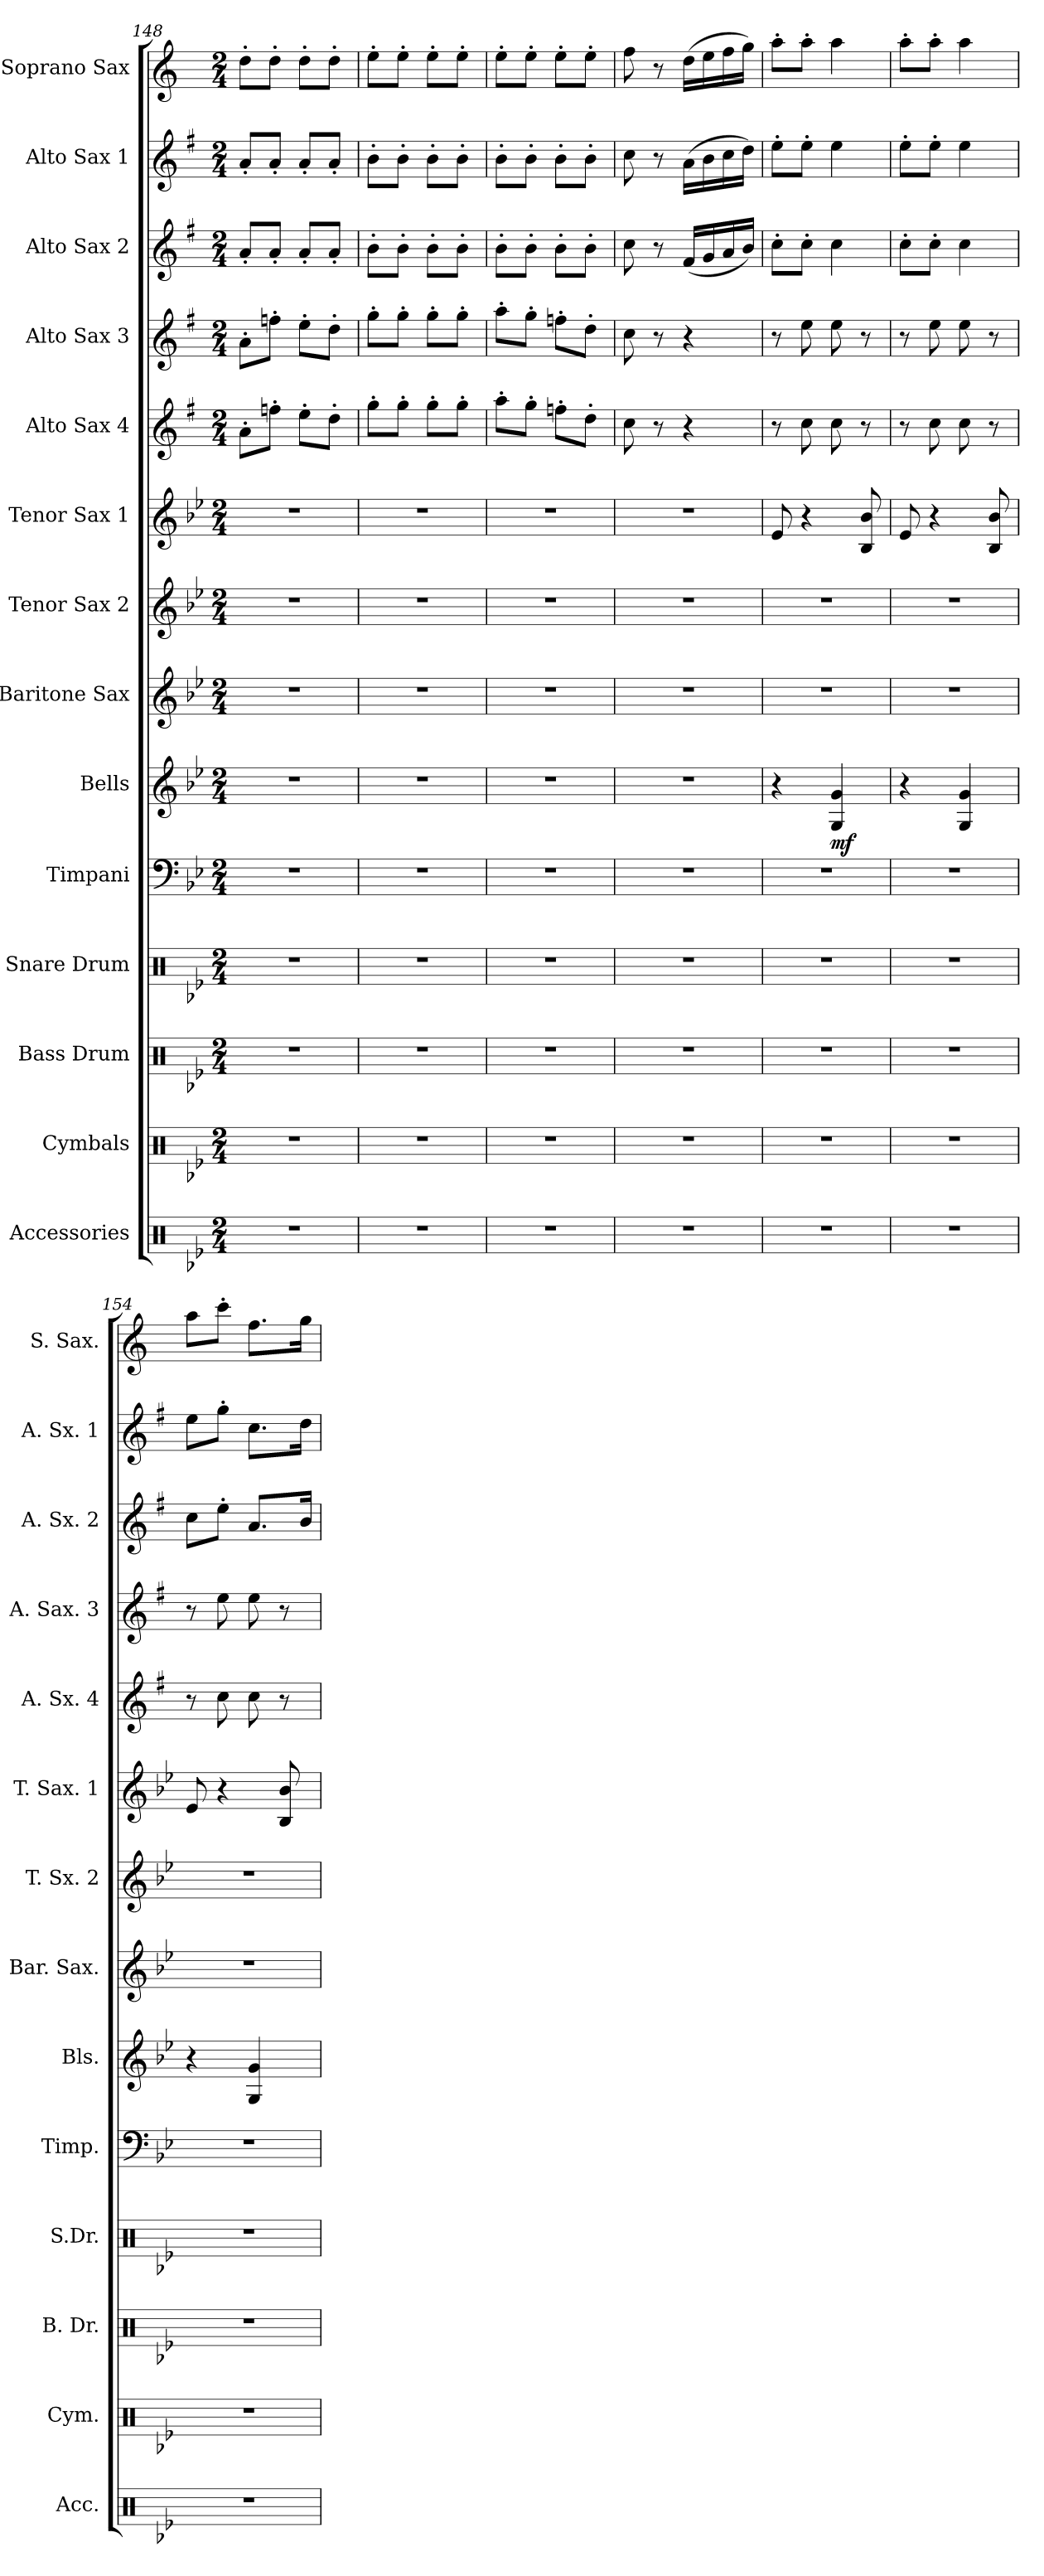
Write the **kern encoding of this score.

**kern	**kern	**kern	**kern	**kern	**kern	**dynam	**kern	**kern	**kern	**kern	**kern	**kern	**kern	**kern
*part14	*part13	*part12	*part11	*part10	*part9	*part9	*part8	*part7	*part6	*part5	*part4	*part3	*part2	*part1
*staff14	*staff13	*staff12	*staff11	*staff10	*staff9	*staff9	*staff8	*staff7	*staff6	*staff5	*staff4	*staff3	*staff2	*staff1
*I"Accessories	*I"Cymbals	*I"Bass Drum	*I"Snare Drum	*I"Timpani	*I"Bells	*	*I"Baritone Sax	*I"Tenor Sax 2	*I"Tenor Sax 1	*I"Alto Sax 4	*I"Alto Sax  3	*I"Alto Sax 2	*I"Alto Sax 1	*I"Soprano Sax
*I'Acc.	*I'Cym.	*I'B. Dr.	*I'S.Dr.	*I'Timp.	*I'Bls.	*	*I'Bar. Sax.	*I'T. Sx. 2	*I'T. Sax. 1	*I'A. Sx. 4	*I'A. Sax. 3	*I'A. Sx. 2	*I'A. Sx. 1	*I'S. Sax.
*clefX	*clefX	*clefX	*clefX	*clefF4	*clefG2	*	*clefG2	*clefG2	*clefG2	*clefG2	*clefG2	*clefG2	*clefG2	*clefG2
*	*	*	*	*	*ITrd-14c-24	*	*ITrd12c21	*ITrd8c14	*ITrd8c14	*ITrd5c9	*ITrd5c9	*ITrd5c9	*ITrd5c9	*ITrd1c2
*k[b-e-]	*k[b-e-]	*k[b-e-]	*k[b-e-]	*k[b-e-]	*k[b-e-]	*	*k[b-e-]	*k[b-e-]	*k[b-e-]	*k[b-e-]	*k[b-e-]	*k[b-e-]	*k[b-e-]	*k[b-e-]
*B-:	*B-:	*B-:	*B-:	*B-:	*B-:	*	*B-:	*B-:	*B-:	*B-:	*B-:	*B-:	*B-:	*B-:
*M2/4	*M2/4	*M2/4	*M2/4	*M2/4	*M2/4	*	*M2/4	*M2/4	*M2/4	*M2/4	*M2/4	*M2/4	*M2/4	*M2/4
=148	=148	=148	=148	=148	=148	=148	=148	=148	=148	=148	=148	=148	=148	=148
2r	2r	2r	2r	2r	2r	.	2r	2r	2r	8c'\L	8c'\L	8c'/L	8c'/L	8cc'\L
.	.	.	.	.	.	.	.	.	.	8a-X'\J	8a-X'\J	8c'/J	8c'/J	8cc'\J
.	.	.	.	.	.	.	.	.	.	8g'\L	8g'\L	8c'/L	8c'/L	8cc'\L
.	.	.	.	.	.	.	.	.	.	8f'\J	8f'\J	8c'/J	8c'/J	8cc'\J
=149	=149	=149	=149	=149	=149	=149	=149	=149	=149	=149	=149	=149	=149	=149
2r	2r	2r	2r	2r	2r	.	2r	2r	2r	8b-'\L	8b-'\L	8d'\L	8d'\L	8dd'\L
.	.	.	.	.	.	.	.	.	.	8b-'\J	8b-'\J	8d'\J	8d'\J	8dd'\J
.	.	.	.	.	.	.	.	.	.	8b-'\L	8b-'\L	8d'\L	8d'\L	8dd'\L
.	.	.	.	.	.	.	.	.	.	8b-'\J	8b-'\J	8d'\J	8d'\J	8dd'\J
=150	=150	=150	=150	=150	=150	=150	=150	=150	=150	=150	=150	=150	=150	=150
2r	2r	2r	2r	2r	2r	.	2r	2r	2r	8cc'\L	8cc'\L	8d'\L	8d'\L	8dd'\L
.	.	.	.	.	.	.	.	.	.	8b-'\J	8b-'\J	8d'\J	8d'\J	8dd'\J
.	.	.	.	.	.	.	.	.	.	8a-X'\L	8a-X'\L	8d'\L	8d'\L	8dd'\L
.	.	.	.	.	.	.	.	.	.	8f'\J	8f'\J	8d'\J	8d'\J	8dd'\J
=151	=151	=151	=151	=151	=151	=151	=151	=151	=151	=151	=151	=151	=151	=151
2r	2r	2r	2r	2r	2r	.	2r	2r	2r	8e-\	8e-\	8e-\	8e-\	8ee-\
.	.	.	.	.	.	.	.	.	.	8r	8r	8r	8r	8r
.	.	.	.	.	.	.	.	.	.	4r	4r	(16A/LL	(>16c\LL	(>16cc\LL
.	.	.	.	.	.	.	.	.	.	.	.	16B-/	16d\	16dd\
.	.	.	.	.	.	.	.	.	.	.	.	16c/	16e-\	16ee-\
.	.	.	.	.	.	.	.	.	.	.	.	16d/JJ)	16f\JJ)	16ff\JJ)
=152	=152	=152	=152	=152	=152	=152	=152	=152	=152	=152	=152	=152	=152	=152
2r	2r	2r	2r	2r	4r	.	2r	2r	8E-/	8r	8r	8e-'\L	8g'\L	8gg'\L
.	.	.	.	.	.	.	.	.	4r	8e-\	8g\	8e-'\J	8g'\J	8gg'\J
!	!	!	!	!	!	!LO:DY:b	!	!	!	!	!	!	!	!
.	.	.	.	.	4gg/ 4ggg/	mf	.	.	.	8e-\	8g\	4e-\	4g\	4gg\
.	.	.	.	.	.	.	.	.	8BB-/ 8B-/	8r	8r	.	.	.
=153	=153	=153	=153	=153	=153	=153	=153	=153	=153	=153	=153	=153	=153	=153
2r	2r	2r	2r	2r	4r	.	2r	2r	8E-/	8r	8r	8e-'\L	8g'\L	8gg'\L
.	.	.	.	.	.	.	.	.	4r	8e-\	8g\	8e-'\J	8g'\J	8gg'\J
.	.	.	.	.	4gg/ 4ggg/	.	.	.	.	8e-\	8g\	4e-\	4g\	4gg\
.	.	.	.	.	.	.	.	.	8BB-/ 8B-/	8r	8r	.	.	.
!!LO:PB:g=z
=154	=154	=154	=154	=154	=154	=154	=154	=154	=154	=154	=154	=154	=154	=154
2r	2r	2r	2r	2r	4r	.	2r	2r	8E-/	8r	8r	8e-\L	8g\L	8gg\L
.	.	.	.	.	.	.	.	.	4r	8e-\	8g\	8g'\J	8b-'\J	8bb-'\J
.	.	.	.	.	4gg/ 4ggg/	.	.	.	.	8e-\	8g\	8.c/L	8.e-\L	8.ee-\L
.	.	.	.	.	.	.	.	.	8BB-/ 8B-/	8r	8r	.	.	.
.	.	.	.	.	.	.	.	.	.	.	.	16d/Jk	16f\Jk	16ff\Jk
=	=	=	=	=	=	=	=	=	=	=	=	=	=	=
*-	*-	*-	*-	*-	*-	*-	*-	*-	*-	*-	*-	*-	*-	*-
